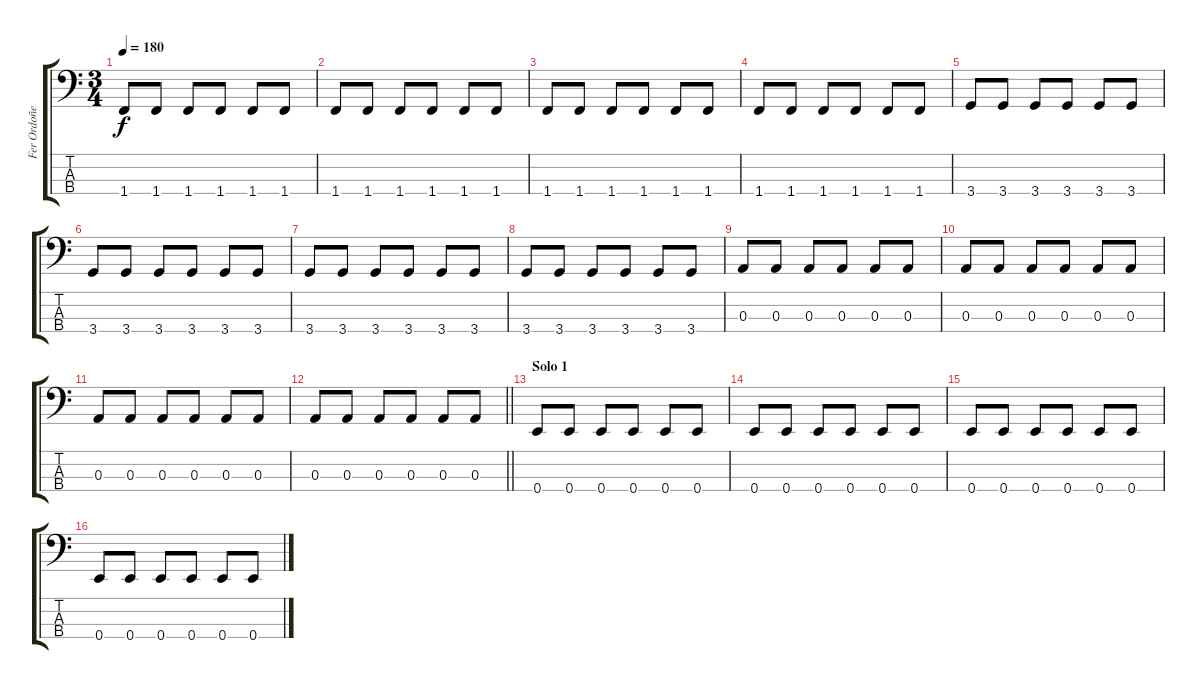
\track ("Fer Ordoñez" "Fer Ordoñe") {instrument electricbassfinger}
\staff {score tabs}
\tuning (G2 D2 A1 E1) {hide}
\ts (3 4)
\tempo 180
\clef f4
\ks c
1.4.8{dy f} 1.4.8 1.4.8 1.4.8 1.4.8 1.4.8 |
1.4.8 1.4.8 1.4.8 1.4.8 1.4.8 1.4.8 |
1.4.8 1.4.8 1.4.8 1.4.8 1.4.8 1.4.8 |
1.4.8 1.4.8 1.4.8 1.4.8 1.4.8 1.4.8 |
3.4.8 3.4.8 3.4.8 3.4.8 3.4.8 3.4.8 |
3.4.8 3.4.8 3.4.8 3.4.8 3.4.8 3.4.8 |
3.4.8 3.4.8 3.4.8 3.4.8 3.4.8 3.4.8 |
3.4.8 3.4.8 3.4.8 3.4.8 3.4.8 3.4.8 |
0.3.8 0.3.8 0.3.8 0.3.8 0.3.8 0.3.8 |
0.3.8 0.3.8 0.3.8 0.3.8 0.3.8 0.3.8 |
0.3.8 0.3.8 0.3.8 0.3.8 0.3.8 0.3.8 |
\barLineRight lightlight
0.3.8 0.3.8 0.3.8 0.3.8 0.3.8 0.3.8 |
\section ("" "Solo 1")
0.4.8 0.4.8 0.4.8 0.4.8 0.4.8 0.4.8 |
0.4.8 0.4.8 0.4.8 0.4.8 0.4.8 0.4.8 |
0.4.8 0.4.8 0.4.8 0.4.8 0.4.8 0.4.8 |
0.4.8 0.4.8 0.4.8 0.4.8 0.4.8 0.4.8
